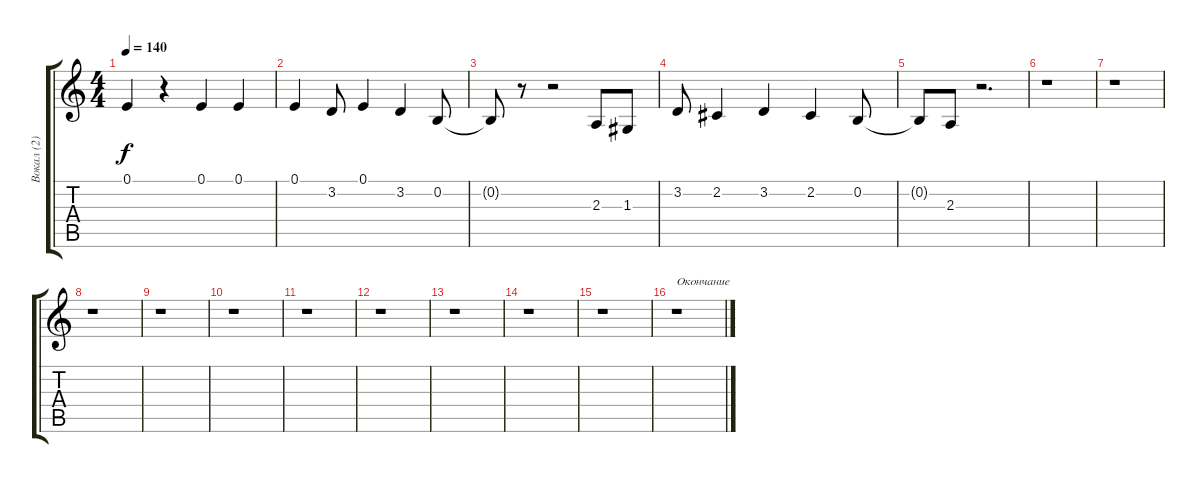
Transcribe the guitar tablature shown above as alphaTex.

\track ("Вокал (2)" "Вокал (2)") {instrument oboe}
\staff {score tabs}
\tuning (E4 B3 G3 D3 A2 E2) {hide}
\ts (4 4)
\tempo 140
\clef g2
\ks c
0.1{t}.4{dy f} r.4 0.1.4 0.1.4 |
0.1.4 3.2.8 0.1.4 3.2.4 0.2.8 |
0.2{t}.8 r.8 r.2 2.3.8 1.3.8 |
3.2.8 2.2.4 3.2.4 2.2.4 0.2.8 |
0.2{t}.8 2.3.8 r.2{d} |
r.1 |
r.1 |
r.1 |
r.1 |
r.1 |
r.1 |
r.1 |
r.1 |
r.1 |
r.1 |
r.1{txt "Окончание"}
